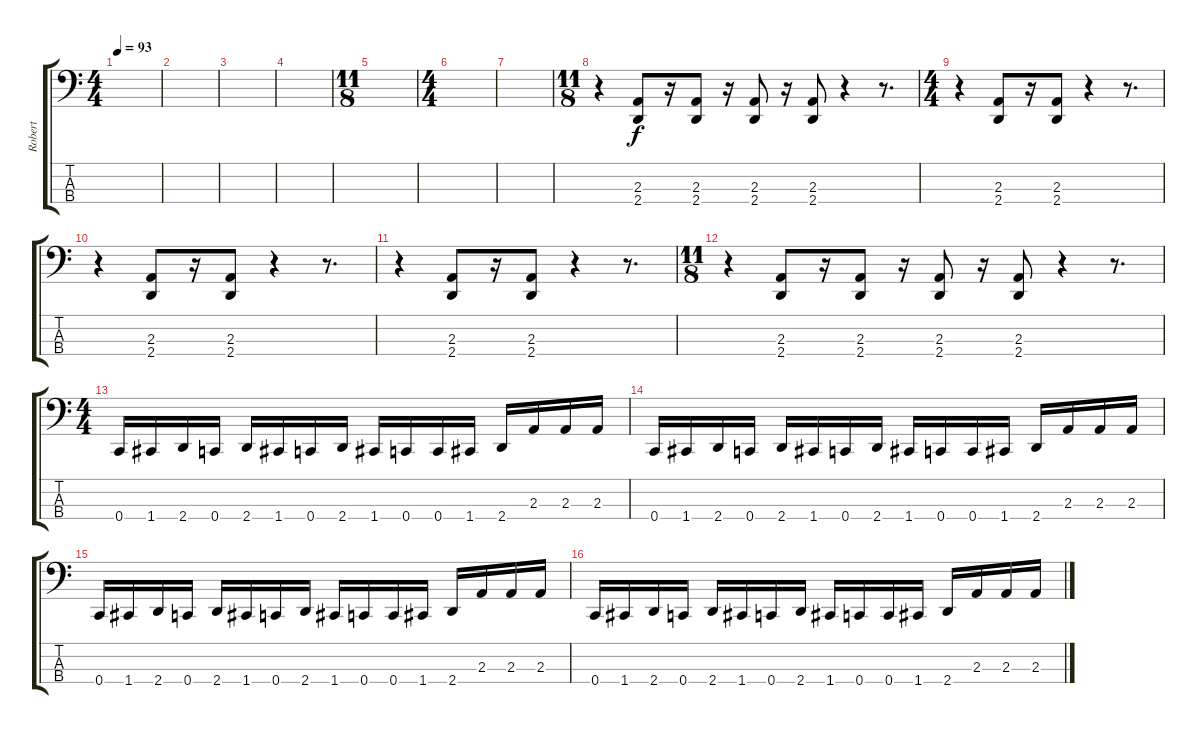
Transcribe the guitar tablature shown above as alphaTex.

\track ("Robert" "Robert") {instrument electricbassfinger}
\staff {score tabs}
\tuning (F2 C2 G1 C1) {hide}
\ts (4 4)
\tempo 93
\clef f4
\ks c
|
|
|
|
\ts (11 8)
|
\ts (4 4)
|
|
\ts (11 8)
r.4 (2.3 2.4).8 r.16 (2.3 2.4).8 r.16 (2.3 2.4).8 r.16 (2.3 2.4).8 r.4 r.8{d} |
\ts (4 4)
r.4 (2.3 2.4).8 r.16 (2.3 2.4).8 r.4 r.8{d} |
r.4 (2.3 2.4).8 r.16 (2.3 2.4).8 r.4 r.8{d} |
r.4 (2.3 2.4).8 r.16 (2.3 2.4).8 r.4 r.8{d} |
\ts (11 8)
r.4 (2.3 2.4).8 r.16 (2.3 2.4).8 r.16 (2.3 2.4).8 r.16 (2.3 2.4).8 r.4 r.8{d} |
\ts (4 4)
0.4.16 1.4.16 2.4.16 0.4.16 2.4.16 1.4.16 0.4.16 2.4.16 1.4.16 0.4.16 0.4.16 1.4.16 2.4.16 2.3.16 2.3.16 2.3.16 |
0.4.16 1.4.16 2.4.16 0.4.16 2.4.16 1.4.16 0.4.16 2.4.16 1.4.16 0.4.16 0.4.16 1.4.16 2.4.16 2.3.16 2.3.16 2.3.16 |
0.4.16 1.4.16 2.4.16 0.4.16 2.4.16 1.4.16 0.4.16 2.4.16 1.4.16 0.4.16 0.4.16 1.4.16 2.4.16 2.3.16 2.3.16 2.3.16 |
0.4.16 1.4.16 2.4.16 0.4.16 2.4.16 1.4.16 0.4.16 2.4.16 1.4.16 0.4.16 0.4.16 1.4.16 2.4.16 2.3.16 2.3.16 2.3.16
